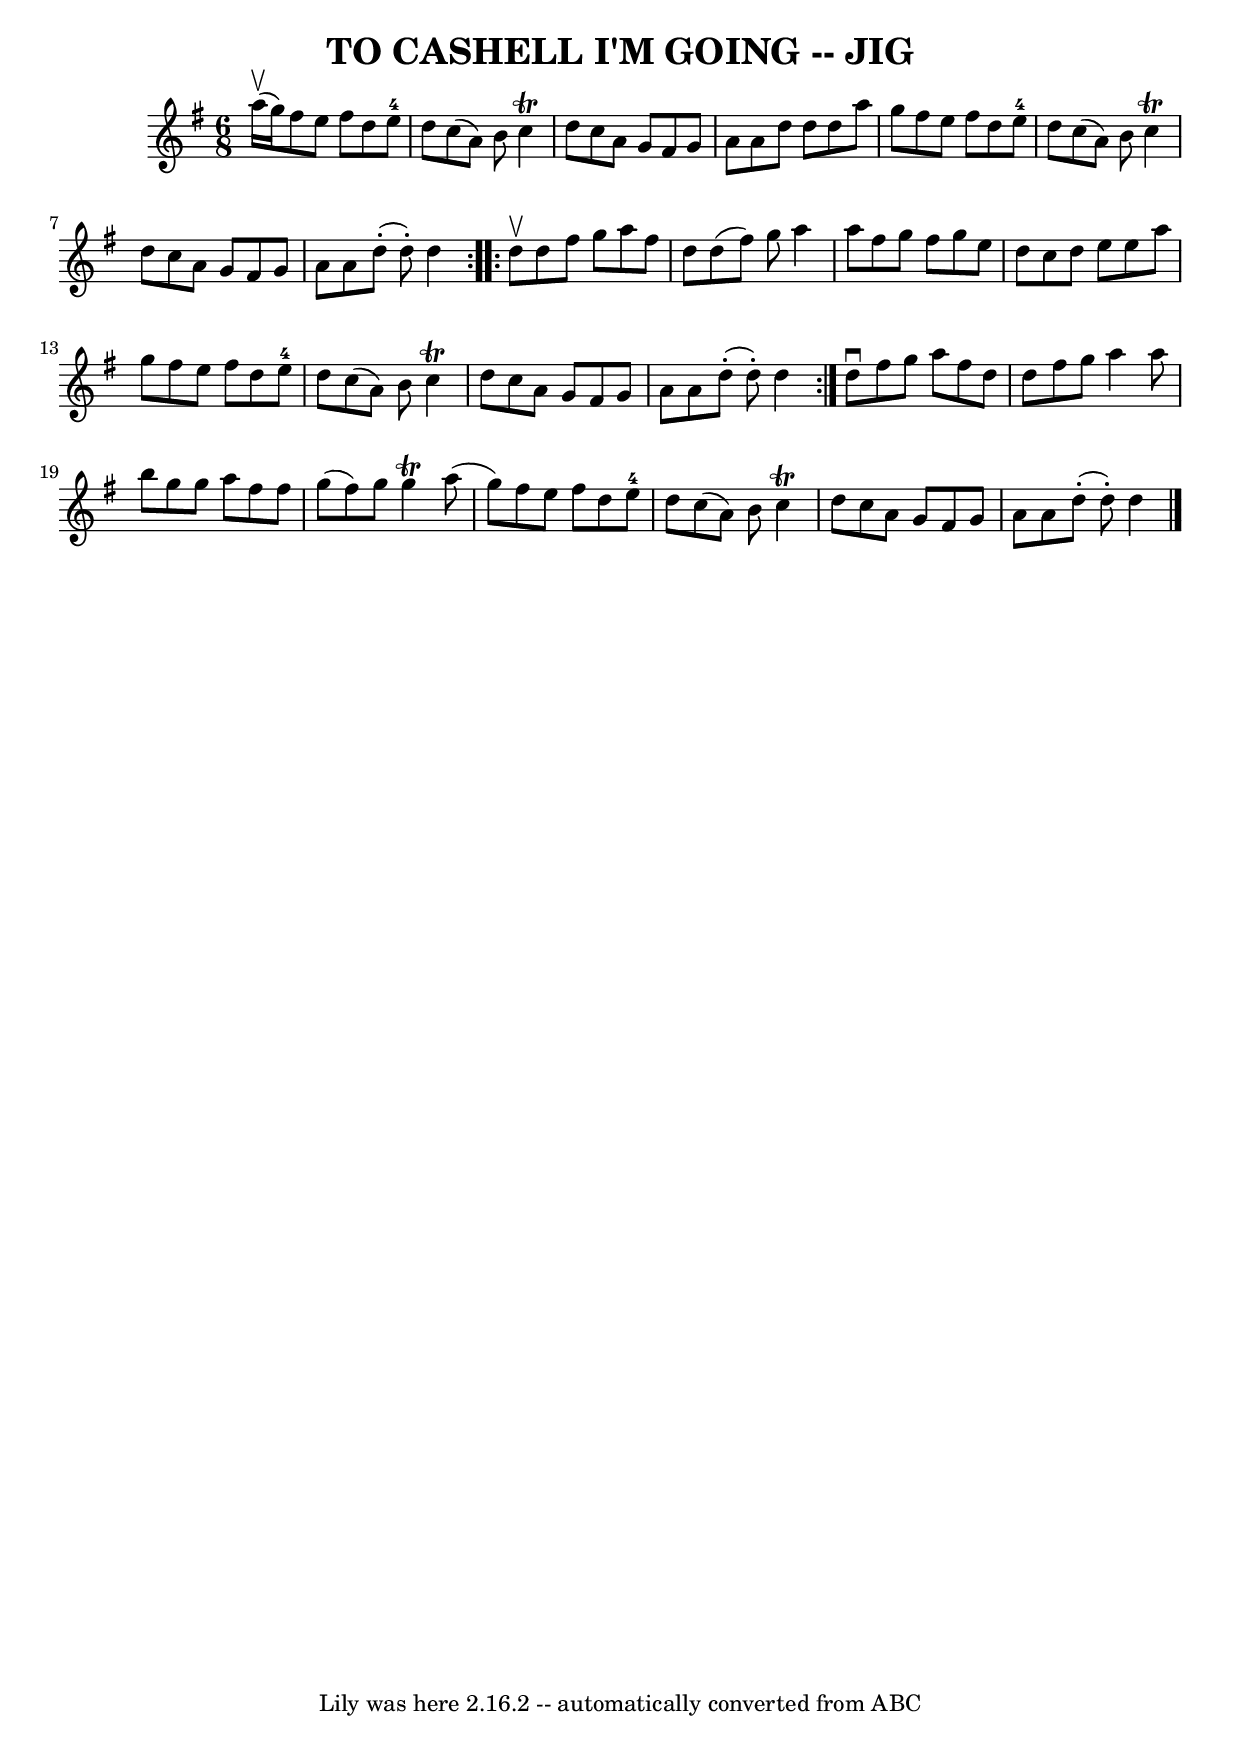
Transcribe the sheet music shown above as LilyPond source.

\version "2.16.2"
\include "Mammoth.ily"
\header {
  %% book = "Ryan's Mammoth Collection of Fiddle Tunes"
  crossRefNumber = "1"
  footnotes = "\\\\Bar 20 has wrong note lengths."
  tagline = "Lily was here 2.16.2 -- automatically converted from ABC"
  title = "TO CASHELL I'M GOING -- JIG"

}
voicedefault =  {



  \repeat volta 2 {

    \time 6/8 
    \key d \mixolydian
 a''16 (^\upbow g''16)       |
    
    fis''8 e''8 fis''8 d''8 e''8-4 d''8    |
    c''8 (a'8 
    ) b'8 c''4^\trill d''8    |
    c''8 a'8 g'8 fis'8    
    g'8 a'8    |
    a'8 d''8 d''8 d''8 a''8 g''8    
    |
    |
    fis''8 e''8 fis''8 d''8 e''8-4 d''8    
    |
    c''8 (a'8) b'8 c''4^\trill d''8    |
    c''8    
    a'8 g'8 fis'8 g'8 a'8    |
    a'8 d''8 (-. d''8 -.)  
    d''4    
  }     
  \repeat volta 2 {
    d''8^\upbow       |
    d''8 fis''8 
    g''8 a''8 fis''8 d''8    |
    d''8 (fis''8) g''8    
    a''4 a''8    |
    fis''8 g''8 fis''8 g''8 e''8 d''8    
    |
    c''8 d''8 e''8 e''8 a''8 g''8    |
    
    |
    fis''8 e''8 fis''8 d''8 e''8-4 d''8    |
    
    c''8 (a'8) b'8 c''4^\trill d''8    |
    c''8 a'8 g'8  
    fis'8 g'8 a'8    |
    a'8 d''8 (-. d''8 -.) d''4    
  }  
  d''8^\downbow fis''8 g''8 a''8 fis''8 d''8    |
  d''8 
  fis''8 g''8 a''4 a''8    |
  b''8 g''8 g''8 a''8    
  fis''8 fis''8    |
  g''8 (fis''8) g''8 g''4^\trill   
  a''8 (g''8)   |
  |
  fis''8 e''8 fis''8 d''8    
  e''8-4 d''8    |
  c''8 (a'8) b'8 c''4^\trill d''8    
  |
  c''8 a'8 g'8 fis'8 g'8 a'8    |
  a'8      
  d''8 (-. d''8 -.) d''4    \bar "|."   

}

\score{
  <<

    \context Staff="default"
    {
      \voicedefault 
      
    }

  >>
  \layout {
    
  }
  \midi {
  }

}
